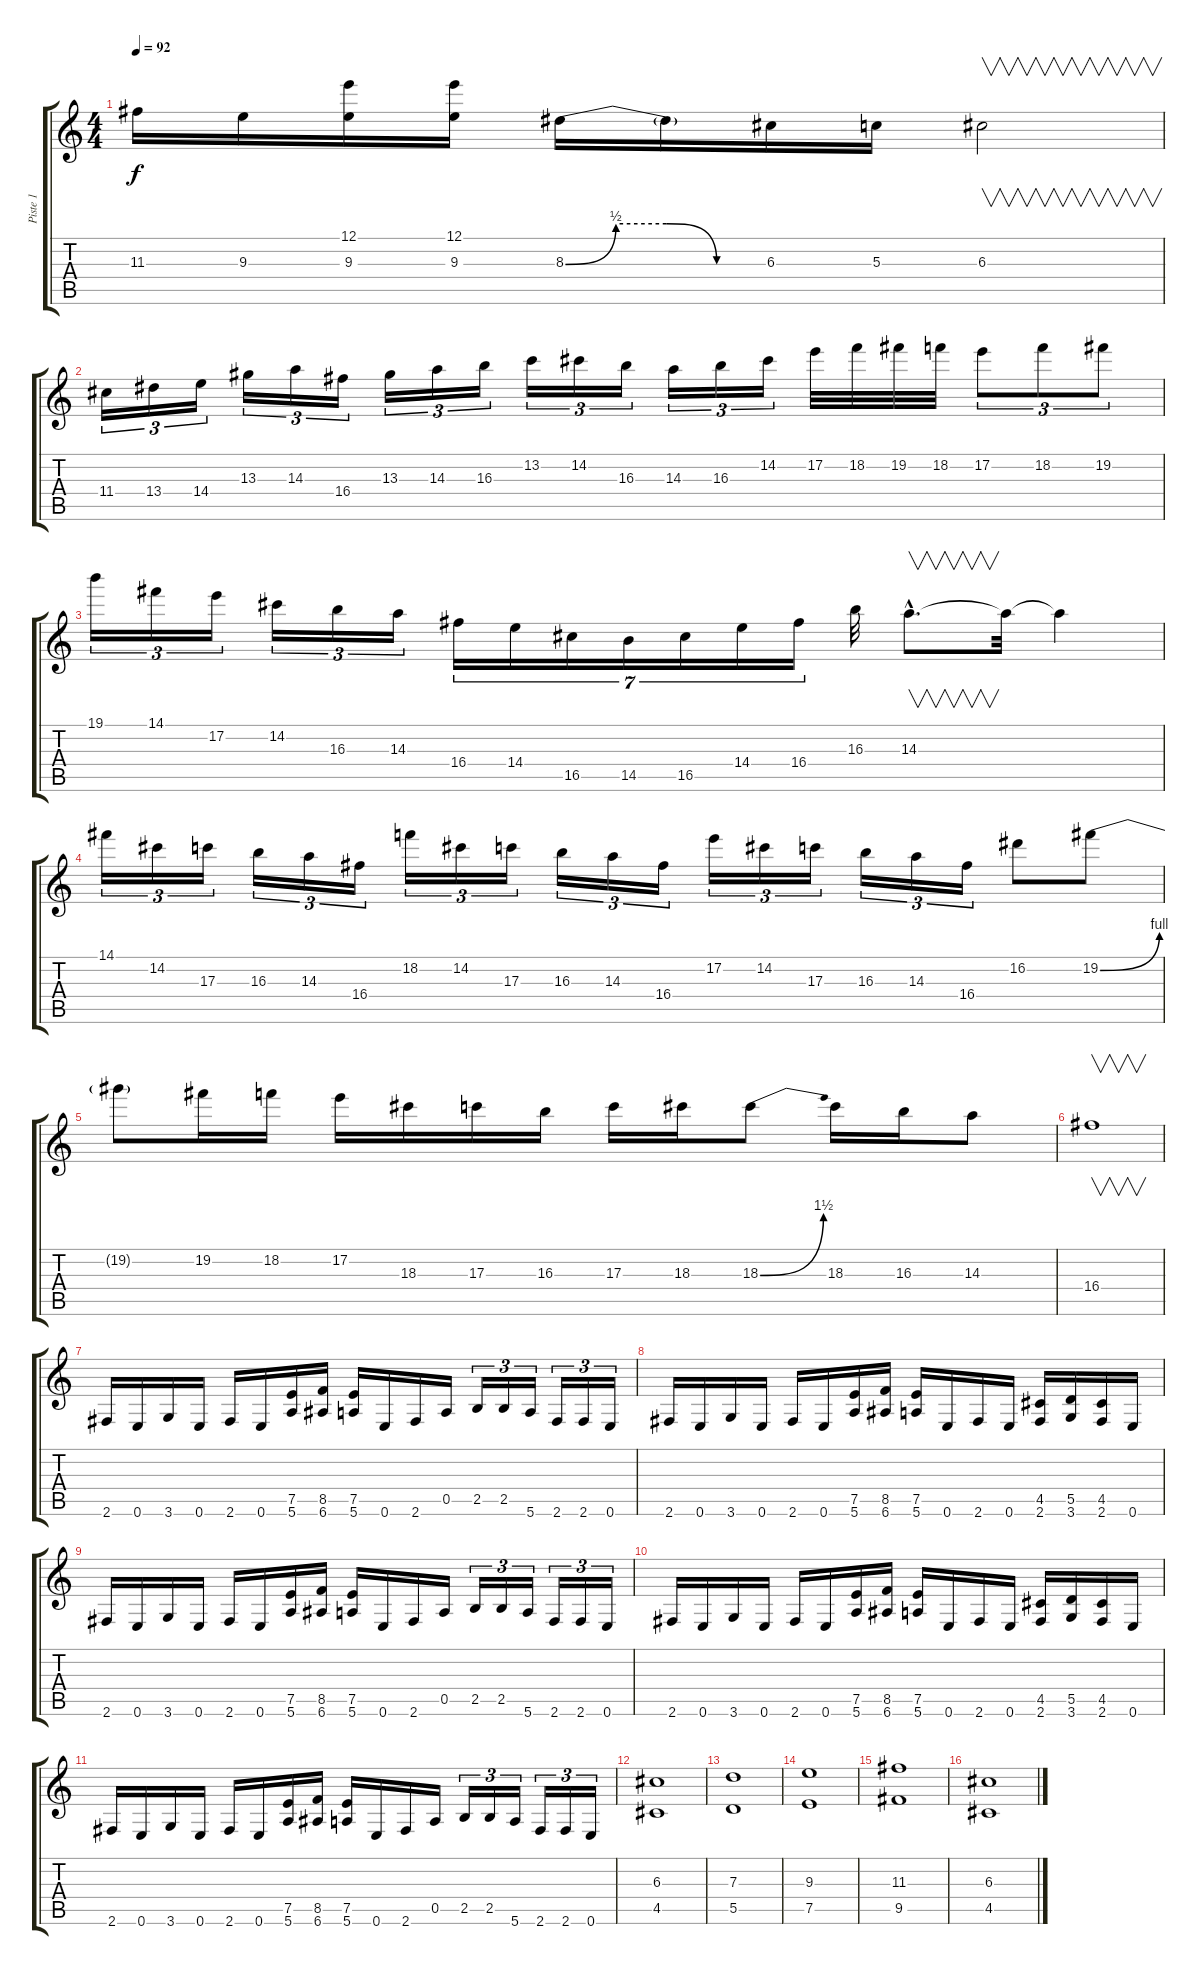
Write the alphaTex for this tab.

\track ("Piste 1" "Piste 1") {instrument distortionguitar}
\staff {score tabs}
\tuning (E4 B3 G3 D3 A2 E2) {hide}
\ts (4 4)
\tempo 92
\clef g2
\ks c
11.3.16{dy f} 9.3.16 (12.1 9.3).16 (12.1 9.3).16 8.3{be (custom 0 0 15 2 30 2 45 0 60 0)}.16 8.3{t}.16 6.3.16 5.3.16 6.3.2{v} |
11.4.16{tu (3 2)} 13.4.16{tu (3 2)} 14.4.16{tu (3 2)} 13.3.16{tu (3 2)} 14.3.16{tu (3 2)} 16.4.16{tu (3 2)} 13.3.16{tu (3 2)} 14.3.16{tu (3 2)} 16.3.16{tu (3 2)} 13.2.16{tu (3 2)} 14.2.16{tu (3 2)} 16.3.16{tu (3 2)} 14.3.16{tu (3 2)} 16.3.16{tu (3 2)} 14.2.16{tu (3 2)} 17.2.32 18.2.32 19.2.32 18.2.32 17.2.8{tu (3 2)} 18.2.8{tu (3 2)} 19.2.8{tu (3 2)} |
19.1.16{tu (3 2)} 14.1.16{tu (3 2)} 17.2.16{tu (3 2)} 14.2.16{tu (3 2)} 16.3.16{tu (3 2)} 14.3.16{tu (3 2)} 16.4.16{tu (7 4)} 14.4.16{tu (7 4)} 16.5.16{tu (7 4)} 14.5.16{tu (7 4)} 16.5.16{tu (7 4)} 14.4.16{tu (7 4)} 16.4.16{tu (7 4)} 16.3.32 14.3{hac}.8{v d} 14.3{t}.32 14.3{t}.4 |
14.1.16{tu (3 2)} 14.2.16{tu (3 2)} 17.3.16{tu (3 2)} 16.3.16{tu (3 2)} 14.3.16{tu (3 2)} 16.4.16{tu (3 2)} 18.2.16{tu (3 2)} 14.2.16{tu (3 2)} 17.3.16{tu (3 2)} 16.3.16{tu (3 2)} 14.3.16{tu (3 2)} 16.4.16{tu (3 2)} 17.2.16{tu (3 2)} 14.2.16{tu (3 2)} 17.3.16{tu (3 2)} 16.3.16{tu (3 2)} 14.3.16{tu (3 2)} 16.4.16{tu (3 2)} 16.2.8 19.2{be (bend 0 0 60 4)}.8 |
19.2{t}.8 19.2.16 18.2.16 17.2.16 18.3.16 17.3.16 16.3.16 17.3.16 18.3.16 18.3{be (bend 0 0 60 6)}.8 18.3.16 16.3.16 14.3.8 |
16.4.1{v} |
2.6.16 0.6.16 3.6.16 0.6.16 2.6.16 0.6.16 (7.5 5.6).16 (8.5 6.6).16 (7.5 5.6).16 0.6.16 2.6.16 0.5.16 2.5.16{tu (3 2)} 2.5.16{tu (3 2)} 5.6.16{tu (3 2)} 2.6.16{tu (3 2)} 2.6.16{tu (3 2)} 0.6.16{tu (3 2)} |
2.6.16 0.6.16 3.6.16 0.6.16 2.6.16 0.6.16 (7.5 5.6).16 (8.5 6.6).16 (7.5 5.6).16 0.6.16 2.6.16 0.6.16 (4.5 2.6).16 (5.5 3.6).16 (4.5 2.6).16 0.6.16 |
2.6.16 0.6.16 3.6.16 0.6.16 2.6.16 0.6.16 (7.5 5.6).16 (8.5 6.6).16 (7.5 5.6).16 0.6.16 2.6.16 0.5.16 2.5.16{tu (3 2)} 2.5.16{tu (3 2)} 5.6.16{tu (3 2)} 2.6.16{tu (3 2)} 2.6.16{tu (3 2)} 0.6.16{tu (3 2)} |
2.6.16 0.6.16 3.6.16 0.6.16 2.6.16 0.6.16 (7.5 5.6).16 (8.5 6.6).16 (7.5 5.6).16 0.6.16 2.6.16 0.6.16 (4.5 2.6).16 (5.5 3.6).16 (4.5 2.6).16 0.6.16 |
2.6.16 0.6.16 3.6.16 0.6.16 2.6.16 0.6.16 (7.5 5.6).16 (8.5 6.6).16 (7.5 5.6).16 0.6.16 2.6.16 0.5.16 2.5.16{tu (3 2)} 2.5.16{tu (3 2)} 5.6.16{tu (3 2)} 2.6.16{tu (3 2)} 2.6.16{tu (3 2)} 0.6.16{tu (3 2)} |
(6.3 4.5).1 |
(7.3 5.5).1 |
(9.3 7.5).1 |
(11.3 9.5).1 |
(6.3 4.5).1
